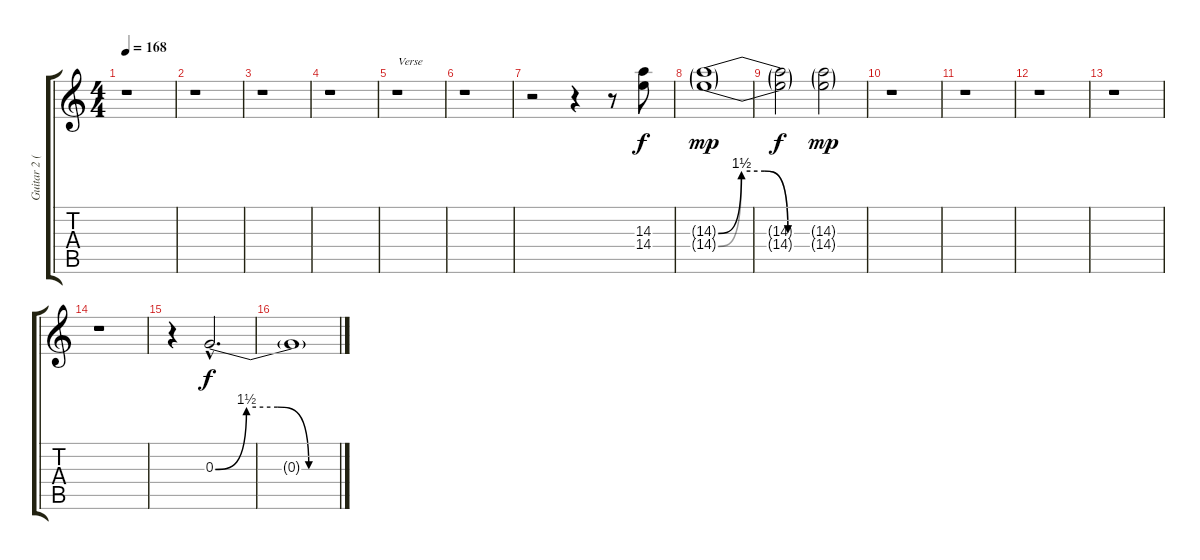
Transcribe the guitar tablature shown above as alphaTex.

\track ("Guitar 2 (Solo + Fills)" "Guitar 2 (") {instrument distortionguitar}
\staff {score tabs}
\tuning (E4 B3 G3 D3 A2 E2) {hide}
\ts (4 4)
\tempo 168
\clef g2
\ks c
r.1{dy f instrument distortionguitar} |
r.1 |
r.1 |
r.1 |
r.1{txt "Verse"} |
r.1 |
r.2 r.4 r.8 (14.3 14.4).8 |
(14.3{be (custom 0 0 15 6 30 6 45 0 60 0) g} 14.4{be (custom 0 0 15 6 30 6 45 0 60 0) g}).1{dy mp} |
(14.3{t} 14.4{t}).2{dy f} (14.3{g} 14.4{g}).2{dy mp} |
r.1 |
r.1 |
r.1 |
r.1 |
r.1 |
r.4 0.3{be (custom 0 0 15 6 30 6 45 0 60 0) hac}.2{d dy f} |
0.3{t}.1
